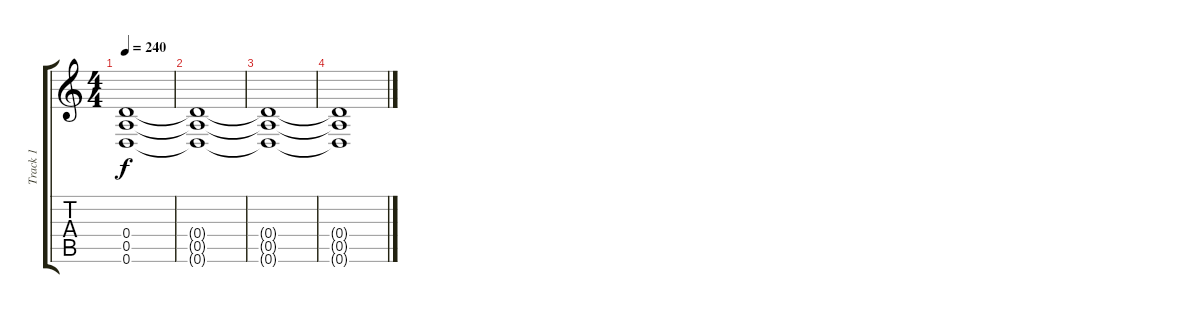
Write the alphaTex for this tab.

\track ("Track 1" "Track 1") {instrument distortionguitar}
\staff {score tabs}
\tuning (E4 B3 G3 D3 A2 D2) {hide}
\ts (4 4)
\tempo 240
\clef g2
\ks c
(0.4 0.5 0.6).1{dy f} |
(0.4{t} 0.5{t} 0.6{t}).1 |
(0.4{t} 0.5{t} 0.6{t}).1 |
(0.4{t} 0.5{t} 0.6{t}).1
